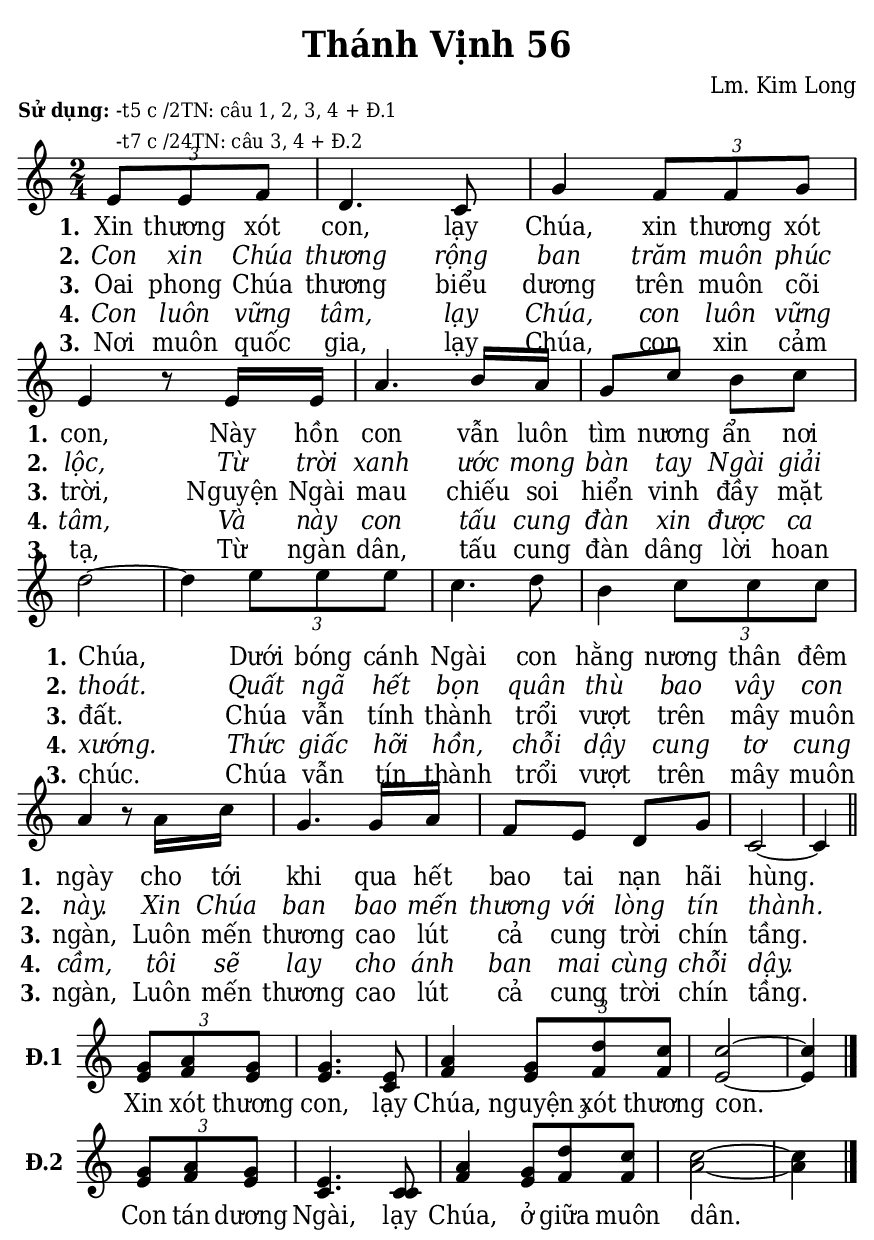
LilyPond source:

% Cài đặt chung
\version "2.22.1"
\include "english.ly"

\header {
  title = "Thánh Vịnh 56"
  composer = "Lm. Kim Long"
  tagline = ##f
}

% mã nguồn cho những chức năng chưa hỗ trợ trong phiên bản lilypond hiện tại
% cung cấp bởi cộng đồng lilypond khi gửi email đến lilypond-user@gnu.org
% in số phiên khúc trên mỗi dòng
#(define (add-grob-definition grob-name grob-entry)
     (set! all-grob-descriptions
           (cons ((@@ (lily) completize-grob-entry)
                  (cons grob-name grob-entry))
                 all-grob-descriptions)))

#(add-grob-definition
    'StanzaNumberSpanner
    `((direction . ,LEFT)
      (font-series . bold)
      (padding . 1.0)
      (side-axis . ,X)
      (stencil . ,ly:text-interface::print)
      (X-offset . ,ly:side-position-interface::x-aligned-side)
      (Y-extent . ,grob::always-Y-extent-from-stencil)
      (meta . ((class . Spanner)
               (interfaces . (font-interface
                              side-position-interface
                              stanza-number-interface
                              text-interface))))))

\layout {
    \context {
      \Global
      \grobdescriptions #all-grob-descriptions
    }
    \context {
      \Score
      \remove Stanza_number_align_engraver
      \consists
        #(lambda (context)
           (let ((texts '())
                 (syllables '()))
             (make-engraver
              (acknowledgers
               ((stanza-number-interface engraver grob source-engraver)
                  (set! texts (cons grob texts)))
               ((lyric-syllable-interface engraver grob source-engraver)
                  (set! syllables (cons grob syllables))))
              ((stop-translation-timestep engraver)
                 (for-each
                  (lambda (text)
                    (for-each
                     (lambda (syllable)
                       (ly:pointer-group-interface::add-grob
                        text
                        'side-support-elements
                        syllable))
                     syllables))
                  texts)
                 (set! syllables '())))))
    }
    \context {
      \Lyrics
      \remove Stanza_number_engraver
      \consists
        #(lambda (context)
           (let ((text #f)
                 (last-stanza #f))
             (make-engraver
              ((process-music engraver)
                 (let ((stanza (ly:context-property context 'stanza #f)))
                   (if (and stanza (not (equal? stanza last-stanza)))
                       (let ((column (ly:context-property context
'currentCommandColumn)))
                         (set! last-stanza stanza)
                         (if text
                             (ly:spanner-set-bound! text RIGHT column))
                         (set! text (ly:engraver-make-grob engraver
'StanzaNumberSpanner '()))
                         (ly:grob-set-property! text 'text stanza)
                         (ly:spanner-set-bound! text LEFT column)))))
              ((finalize engraver)
                 (if text
                     (let ((column (ly:context-property context
'currentCommandColumn)))
                       (ly:spanner-set-bound! text RIGHT column)))))))
      \override StanzaNumberSpanner.horizon-padding = 10000
    }
}

stanzaReminderOff =
  \temporary \override StanzaNumberSpanner.after-line-breaking =
     #(lambda (grob)
        ;; Can be replaced with (not (first-broken-spanner? grob)) in 2.23.
        (if (let ((siblings (ly:spanner-broken-into (ly:grob-original grob))))
              (and (pair? siblings)
                   (not (eq? grob (car siblings)))))
            (ly:grob-suicide! grob)))

stanzaReminderOn = \undo \stanzaReminderOff
% kết thúc mã nguồn

% Nhạc
nhacPhanMot = \relative c' {
  \key c \major
  \time 2/4
  \partial 4 \tuplet 3/2 { e8 e f } |
  d4. c8 |
  g'4 \tuplet 3/2 { f8 f g } |
  e4 r8 e16 e |
  a4. b16 a |
  g8 c b c |
  d2 ~ |
  d4 \tuplet 3/2 { e8 e e } |
  c4. d8 |
  b4 \tuplet 3/2 { c8 c c } |
  a4 r8 a16 c |
  g4. g16 a |
  f8 e d g |
  c,2 ~ |
  c4 \bar "||"
}

nhacPhanHai = \relative c'' {
  \key c \major
  \time 2/4
  \partial 4
  <<
    {
      \tuplet 3/2 { g8 a g } |
      g4. e8 |
      a4 \tuplet 3/2 { g8 d' c } |
      c2 ~ |
      c4 \bar "|."
    }
    {
      \tuplet 3/2 { e,8 f e } |
      e4. c8 |
      f4 \tuplet 3/2 { e8 f f } |
      e2 ~ |
      e4
    }
  >>
}

nhacPhanBa = \relative c'' {
  \key c \major
  \time 2/4
  \partial 4
  <<
    {
      \tuplet 3/2 { g8 a g } |
      e4. c8 |
      a'4 \tuplet 3/2 { g8 d' c } |
      c2 ~ |
      c4 \bar "|."
    }
    {
      \tuplet 3/2 { e,8 f e } |
      c4. c8 |
      f4 \tuplet 3/2 { e8 f f } |
      a2 ~ |
      a4
    }
  >>
}

% Lời
loiPhanMot = \lyricmode {
  <<
    {
      \set stanza = "1."
      Xin thương xót con, lạy Chúa, xin thương xót con,
      Này hồn con vẫn luôn tìm nương ẩn nơi Chúa,
      Dưới bóng cánh Ngài con hằng nương thân đêm ngày
      cho tới khi qua hết bao tai nạn hãi hùng.
    }
    \new Lyrics {
	    \set associatedVoice = "beSop"
	    \set stanza = "2."
      \override Lyrics.LyricText.font-shape = #'italic
      Con xin Chúa thương rộng ban trăm muôn phúc lộc,
      Từ trời xanh ước mong bàn tay Ngài giải thoát.
      Quất ngã hết bọn quân thù bao vây con này.
      Xin Chúa ban bao mến thương với lòng tín thành.
    }
    \new Lyrics {
	    \set associatedVoice = "beSop"
	    \set stanza = "3."
      Oai phong Chúa thương biểu dương trên muôn cõi trời,
      Nguyện Ngài mau chiếu soi hiển vinh đầy mặt đất.
      Chúa vẫn tính thành trổi vượt trên mây muôn ngàn,
      Luôn mến thương cao lút cả cung trời chín tầng.
    }
    \new Lyrics {
	    \set associatedVoice = "beSop"
	    \set stanza = "4."
      \override Lyrics.LyricText.font-shape = #'italic
      Con luôn vững tâm, lạy Chúa, con luôn vững tâm,
      Và này con tấu cung đàn xin được ca xướng.
      Thức giấc hỡi hồn, chỗi dậy cung tơ cung cầm,
      tôi sẽ lay cho ánh ban mai cùng chỗi dậy.
    }
    \new Lyrics {
	    \set associatedVoice = "beSop"
	    \set stanza = "3."
      Nơi muôn quốc gia, lạy Chúa, con xin cảm tạ,
      Từ ngàn dân, tấu cung đàn dâng lời hoan chúc.
      Chúa vẫn tín thành trổi vượt trên mây muôn ngàn,
      Luôn mến thương cao lút cả cung trời chín tầng.
    }
  >>
}

loiPhanHai = \lyricmode {
  Xin xót thương con, lạy Chúa, nguyện xót thương con.
}

loiPhanBa = \lyricmode {
  Con tán dương Ngài, lạy Chúa, ở giữa muôn dân.
}


% Dàn trang
\paper {
  #(set-paper-size "a5")
  top-margin = 3\mm
  bottom-margin = 3\mm
  left-margin = 3\mm
  right-margin = 3\mm
  indent = #0
  #(define fonts
	 (make-pango-font-tree "Deja Vu Serif Condensed"
	 		       "Deja Vu Serif Condensed"
			       "Deja Vu Serif Condensed"
			       (/ 20 20)))
  print-page-number = ##f
  ragged-bottom = ##t
  page-count = 1
}

\markup {
  \vspace #1
  %\fill-line {
    \column {
      \left-align {
        \line { \bold \small "Sử dụng:" }
      }
    }
    \column {
      \left-align {
        \line { \small "-t5 c /2TN: câu 1, 2, 3, 4 + Đ.1" }
        \line { \small "-t7 c /24TN: câu 3, 4 + Đ.2" }
      }
    }
  %}
}

\score {
  <<
    \new Staff <<
        \clef treble
        \new Voice = beSop {
          \nhacPhanMot
        }
      \new Lyrics \lyricsto beSop \loiPhanMot
    >>
  >>
  \layout {
    \override Lyrics.LyricSpace.minimum-distance = #1
    \override Score.BarNumber.break-visibility = ##(#f #f #f)
    \override Score.SpacingSpanner.uniform-stretching = ##t
    ragged-last = ##f
  }
}

\score {
  <<
    \new Staff \with {
      \remove "Time_signature_engraver"
      instrumentName = \markup { \bold "Đ.1" }} <<
        \clef treble
        \new Voice = beSop {
          \nhacPhanHai
        }
      \new Lyrics \lyricsto beSop \loiPhanHai
    >>
  >>
  \layout {
    indent = 10
    \override Lyrics.LyricSpace.minimum-distance = #0.6
    \override Score.BarNumber.break-visibility = ##(#f #f #f)
    \override Score.SpacingSpanner.uniform-stretching = ##t
    ragged-last = ##f
  }
}

\score {
  <<
    \new Staff \with {
      \remove "Time_signature_engraver"
      instrumentName = \markup { \bold "Đ.2" }} <<
        \clef treble
        \new Voice = beSop {
          \nhacPhanBa
        }
      \new Lyrics \lyricsto beSop \loiPhanBa
    >>
  >>
  \layout {
    indent = 10
    \override Lyrics.LyricSpace.minimum-distance = #0.45
    \override Score.BarNumber.break-visibility = ##(#f #f #f)
    \override Score.SpacingSpanner.uniform-stretching = ##t
    ragged-last = ##f
  }
}
